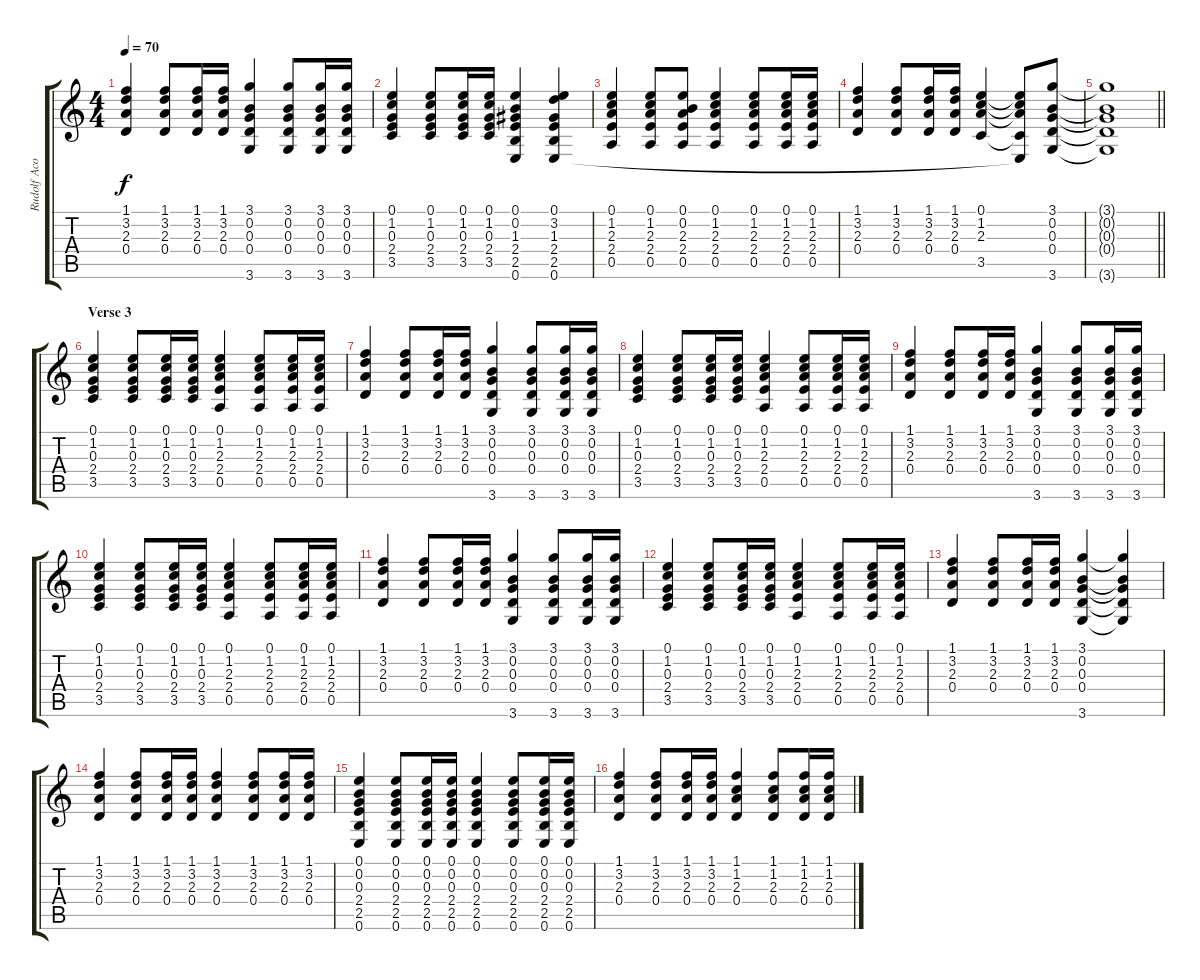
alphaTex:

\track ("Rudolf Acoustic" "Rudolf Aco") {instrument acousticguitarsteel}
\staff {score tabs}
\tuning (E4 B3 G3 D3 A2 E2) {hide}
\ts (4 4)
\tempo 70
\clef g2
\ks c
(1.1 3.2 2.3 0.4).4{dy f} (1.1 3.2 2.3 0.4).8 (1.1 3.2 2.3 0.4).16 (1.1 3.2 2.3 0.4).16 (3.1 0.2 0.3 0.4 3.6).4 (3.1 0.2 0.3 0.4 3.6).8 (3.1 0.2 0.3 0.4 3.6).16 (3.1 0.2 0.3 0.4 3.6).16 |
(0.1 1.2 0.3 2.4 3.5).4 (0.1 1.2 0.3 2.4 3.5).8 (0.1 1.2 0.3 2.4 3.5).16 (0.1 1.2 0.3 2.4 3.5).16 (0.1 0.2 1.3 2.4 2.5 0.6).4 (0.1 3.2 1.3 2.4 2.5 0.6).4 |
(0.1 1.2 2.3 2.4 0.5).4 (0.1 1.2 2.3 2.4 0.5).8 (0.1 0.2 2.3 2.4 0.5).8 (0.1 1.2 2.3 2.4 0.5).4 (0.1 1.2 2.3 2.4 0.5).8 (0.1 1.2 2.3 2.4 0.5).16 (0.1 1.2 2.3 2.4 0.5).16 |
(1.1 3.2 2.3 0.4).4 (1.1 3.2 2.3 0.4).8 (1.1 3.2 2.3 0.4).16 (1.1 3.2 2.3 0.4).16 (0.1 1.2 2.3 3.5).4 (0.1{t} 1.2{t} 2.3{t} 3.5{t} 0.6{t}).8 (3.1 0.2 0.3 0.4 3.6).8 |
\barLineRight lightlight
(3.1{t} 0.2{t} 0.3{t} 0.4{t} 3.6{t}).1 |
\section ("" "Verse 3")
(0.1 1.2 0.3 2.4 3.5).4 (0.1 1.2 0.3 2.4 3.5).8 (0.1 1.2 0.3 2.4 3.5).16 (0.1 1.2 0.3 2.4 3.5).16 (0.1 1.2 2.3 2.4 0.5).4 (0.1 1.2 2.3 2.4 0.5).8 (0.1 1.2 2.3 2.4 0.5).16 (0.1 1.2 2.3 2.4 0.5).16 |
(1.1 3.2 2.3 0.4).4 (1.1 3.2 2.3 0.4).8 (1.1 3.2 2.3 0.4).16 (1.1 3.2 2.3 0.4).16 (3.1 0.2 0.3 0.4 3.6).4 (3.1 0.2 0.3 0.4 3.6).8 (3.1 0.2 0.3 0.4 3.6).16 (3.1 0.2 0.3 0.4 3.6).16 |
(0.1 1.2 0.3 2.4 3.5).4 (0.1 1.2 0.3 2.4 3.5).8 (0.1 1.2 0.3 2.4 3.5).16 (0.1 1.2 0.3 2.4 3.5).16 (0.1 1.2 2.3 2.4 0.5).4 (0.1 1.2 2.3 2.4 0.5).8 (0.1 1.2 2.3 2.4 0.5).16 (0.1 1.2 2.3 2.4 0.5).16 |
(1.1 3.2 2.3 0.4).4 (1.1 3.2 2.3 0.4).8 (1.1 3.2 2.3 0.4).16 (1.1 3.2 2.3 0.4).16 (3.1 0.2 0.3 0.4 3.6).4 (3.1 0.2 0.3 0.4 3.6).8 (3.1 0.2 0.3 0.4 3.6).16 (3.1 0.2 0.3 0.4 3.6).16 |
(0.1 1.2 0.3 2.4 3.5).4 (0.1 1.2 0.3 2.4 3.5).8 (0.1 1.2 0.3 2.4 3.5).16 (0.1 1.2 0.3 2.4 3.5).16 (0.1 1.2 2.3 2.4 0.5).4 (0.1 1.2 2.3 2.4 0.5).8 (0.1 1.2 2.3 2.4 0.5).16 (0.1 1.2 2.3 2.4 0.5).16 |
(1.1 3.2 2.3 0.4).4 (1.1 3.2 2.3 0.4).8 (1.1 3.2 2.3 0.4).16 (1.1 3.2 2.3 0.4).16 (3.1 0.2 0.3 0.4 3.6).4 (3.1 0.2 0.3 0.4 3.6).8 (3.1 0.2 0.3 0.4 3.6).16 (3.1 0.2 0.3 0.4 3.6).16 |
(0.1 1.2 0.3 2.4 3.5).4 (0.1 1.2 0.3 2.4 3.5).8 (0.1 1.2 0.3 2.4 3.5).16 (0.1 1.2 0.3 2.4 3.5).16 (0.1 1.2 2.3 2.4 0.5).4 (0.1 1.2 2.3 2.4 0.5).8 (0.1 1.2 2.3 2.4 0.5).16 (0.1 1.2 2.3 2.4 0.5).16 |
(1.1 3.2 2.3 0.4).4 (1.1 3.2 2.3 0.4).8 (1.1 3.2 2.3 0.4).16 (1.1 3.2 2.3 0.4).16 (3.1 0.2 0.3 0.4 3.6).4 (3.1{t} 0.2{t} 0.3{t} 0.4{t} 3.6{t}).4 |
(1.1 3.2 2.3 0.4).4 (1.1 3.2 2.3 0.4).8 (1.1 3.2 2.3 0.4).16 (1.1 3.2 2.3 0.4).16 (1.1 3.2 2.3 0.4).4 (1.1 3.2 2.3 0.4).8 (1.1 3.2 2.3 0.4).16 (1.1 3.2 2.3 0.4).16 |
(0.1 0.2 0.3 2.4 2.5 0.6).4 (0.1 0.2 0.3 2.4 2.5 0.6).8 (0.1 0.2 0.3 2.4 2.5 0.6).16 (0.1 0.2 0.3 2.4 2.5 0.6).16 (0.1 0.2 0.3 2.4 2.5 0.6).4 (0.1 0.2 0.3 2.4 2.5 0.6).8 (0.1 0.2 0.3 2.4 2.5 0.6).16 (0.1 0.2 0.3 2.4 2.5 0.6).16 |
(1.1 3.2 2.3 0.4).4 (1.1 3.2 2.3 0.4).8 (1.1 3.2 2.3 0.4).16 (1.1 3.2 2.3 0.4).16 (1.1 1.2 2.3 0.4).4 (1.1 1.2 2.3 0.4).8 (1.1 1.2 2.3 0.4).16 (1.1 1.2 2.3 0.4).16
